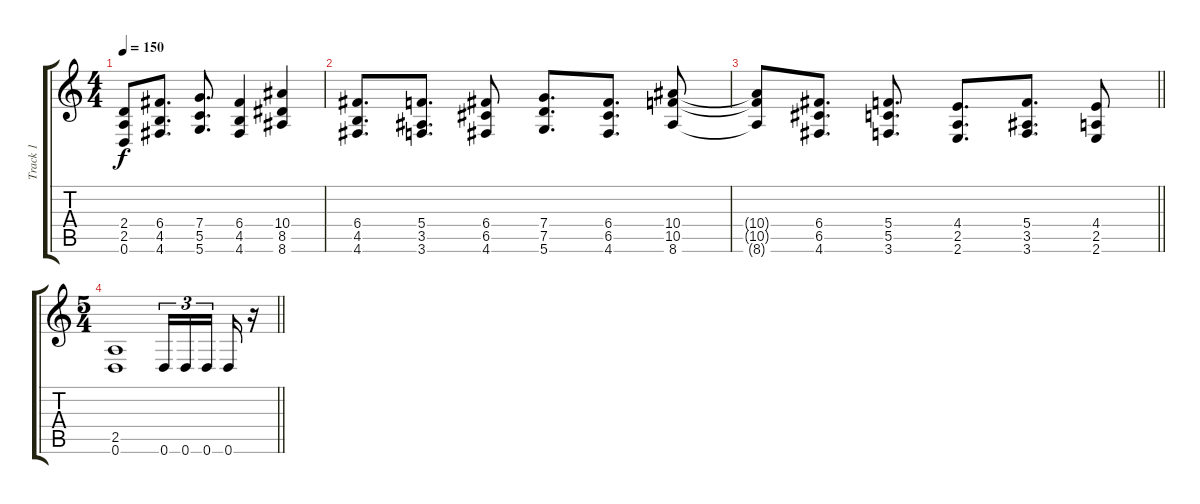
\track ("Track 1" "Track 1") {instrument distortionguitar}
\staff {score tabs}
\tuning (D4 A3 F3 C3 G2 D2) {hide}
\ts (4 4)
\tempo 150
\clef g2
\ks c
(2.4{t} 2.5{t} 0.6{t}).8{dy f} (6.4 4.5 4.6).8{d} (7.4 5.5 5.6).8{d} (6.4 4.5 4.6).4 (10.4 8.5 8.6).4 |
(6.4 4.5 4.6).8{d} (5.4 3.5 3.6).8{d} (6.4 6.5 4.6).8 (7.4 7.5 5.6).8{d} (6.4 6.5 4.6).8{d} (10.4 10.5 8.6).8 |
\barLineRight lightlight
(10.4{t} 10.5{t} 8.6{t}).8 (6.4 6.5 4.6).8{d} (5.4 5.5 3.6).8{d} (4.4 2.5 2.6).8{d} (5.4 3.5 3.6).8{d} (4.4 2.5 2.6).8 |
\ts (5 4)
\barLineRight lightlight
(2.5 0.6).1 0.6.16{tu (3 2)} 0.6.16{tu (3 2)} 0.6.16{tu (3 2) beam splitsecondary} 0.6.16 r.16
